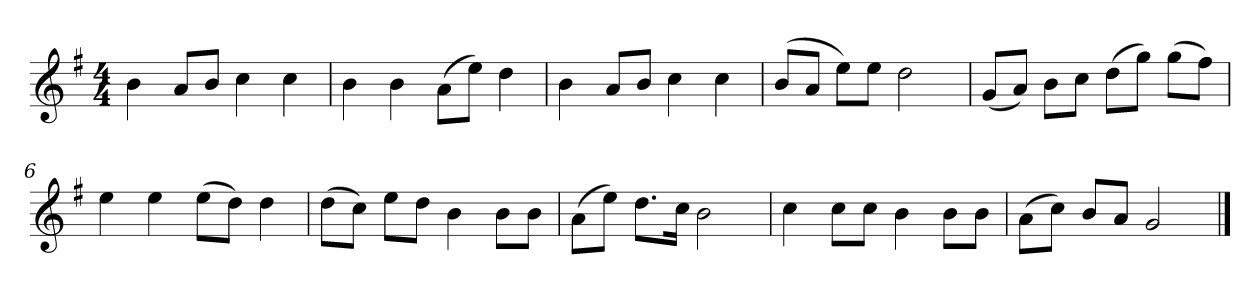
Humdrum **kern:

**kern
*part1
*staff1
*k[f#]
*M4/4
*MM120
=1
4b
8aL
8bJ
4cc
4cc
=2
4b
4b
(8aL
8eeJ)
4dd
=3
4b
8aL
8bJ
4cc
4cc
=4
(8bL
8aJ
8eeL)
8eeJ
2dd
=5
(8gL
8aJ)
8bL
8ccJ
(8ddL
8ggJ)
(8ggL
8ff#J)
=6
4ee
4ee
(8eeL
8ddJ)
4dd
=7
(8ddL
8ccJ)
8eeL
8ddJ
4b
8bL
8bJ
=8
(8aL
8eeJ)
8.ddL
16ccJk
2b
=9
4cc
8ccL
8ccJ
4b
8bL
8bJ
=10
(8aL
8ccJ)
8bL
8aJ
2g
==
*-
